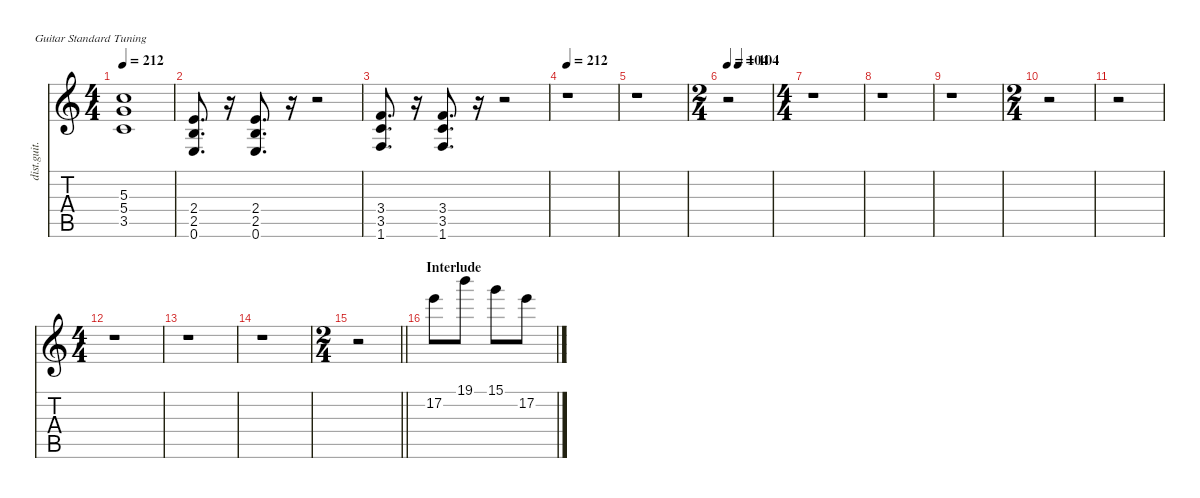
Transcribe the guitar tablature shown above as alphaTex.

\defaultSystemsLayout 4
\hideDynamics
\bracketExtendMode nobrackets
\track ("James Hetfield" "dist.guit.") {instrument distortionguitar}
\staff {score tabs}
\tuning (E4 B3 G3 D3 A2 E2)
\ts (4 4)
\tempo 212
\clef g2
\ks c
(5.3{t} 5.4{t} 3.5{t}).1{dy f beam Up} |
(2.4 2.5 0.6).8{d dy fff beam Up} r.16{beam Down} (2.4 2.5 0.6).8{d beam Up} r.16{beam Down} r.2{beam Down} |
(3.4 3.5 1.6).8{d beam Up} r.16{beam Down} (3.4 3.5 1.6).8{d beam Up} r.16{beam Down} r.2{beam Down} |
\tempo 212
r.1{beam Down} |
r.1{beam Down} |
\ts (2 4)
\beaming (8 2 2)
\tempo 104
\tempo (104 0.25)
r.2{beam Down} |
\ts (4 4)
\beaming (8 2 2 2 2)
r.1{beam Down} |
r.1{beam Down} |
r.1{beam Down} |
\ts (2 4)
\beaming (8 2 2)
r.2{beam Down} |
r.2{beam Down} |
\ts (4 4)
\beaming (8 2 2 2 2)
r.1{beam Down} |
r.1{beam Down} |
r.1{beam Down} |
\ts (2 4)
\beaming (8 2 2)
\barLineRight lightlight
r.2{beam Down} |
\section ("" "Interlude")
17.2.8{dy f instrument overdrivenguitar beam Down} 19.1.8{beam Down} 15.1.8{beam Down} 17.2.8{beam Down}
